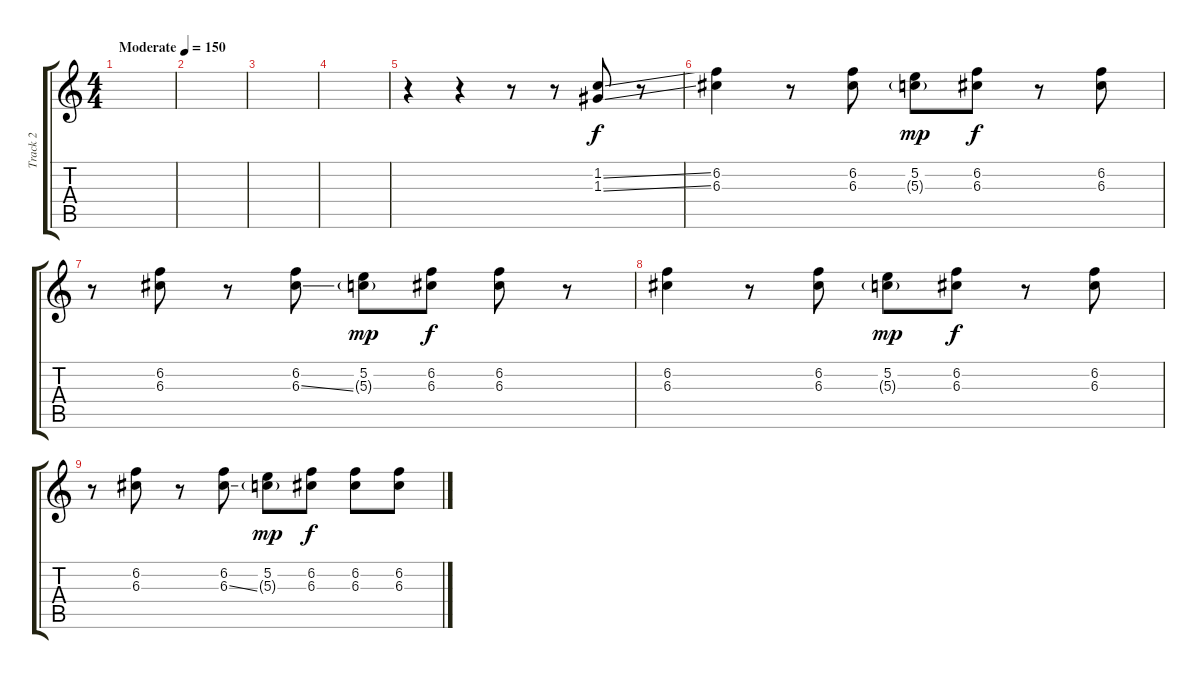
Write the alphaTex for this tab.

\track ("Track 2" "Track 2") {instrument overdrivenguitar}
\staff {score tabs}
\tuning (E4 B3 G3 D3 A2 E2) {hide}
\ts (4 4)
\tempo (150 "Moderate")
\clef g2
\ks c
|
|
|
|
r.4 r.4 r.8 r.8 (1.2{ss} 1.3{ss}).8 r.8 |
(6.2 6.3).4 r.8 (6.2 6.3).8 (5.2 5.3{g}).8{dy mp} (6.2 6.3).8{dy f} r.8 (6.2 6.3).8 |
r.8 (6.2 6.3).8 r.8 (6.2 6.3{ss}).8 (5.2 5.3{g}).8{dy mp} (6.2 6.3).8{dy f} (6.2 6.3).8 r.8 |
(6.2 6.3).4 r.8 (6.2 6.3).8 (5.2 5.3{g}).8{dy mp} (6.2 6.3).8{dy f} r.8 (6.2 6.3).8 |
r.8 (6.2 6.3).8 r.8 (6.2 6.3{ss}).8 (5.2 5.3{g}).8{dy mp} (6.2 6.3).8{dy f} (6.2 6.3).8 (6.2 6.3).8
